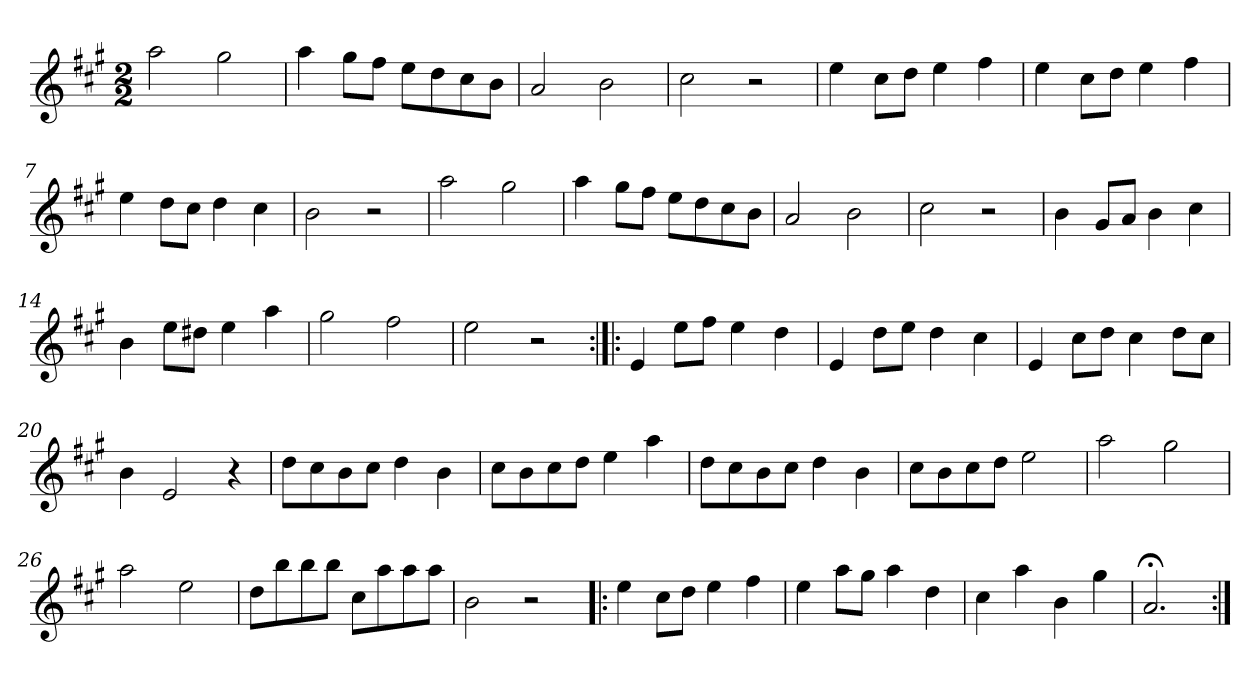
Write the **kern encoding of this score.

**kern
*part1
*staff1
*clefG2
*k[f#c#g#]
*A:
*M2/2
*MM132
=1
2aa
2gg#
=2
4aa
8gg#\L
8ff#\J
8ee\L
8dd\
8cc#\
8b\J
=3
2a
2b
=4
2cc#
2r
=5
4ee
8cc#\L
8dd\J
4ee
4ff#
=6
4ee
8cc#\L
8dd\J
4ee
4ff#
=7
4ee
8dd\L
8cc#\J
4dd
4cc#
=8
2b
2r
=9
2aa
2gg#
=10
4aa
8gg#\L
8ff#\J
8ee\L
8dd\
8cc#\
8b\J
=11
2a
2b
=12
2cc#
2r
=13
4b
8g#/L
8a/J
4b
4cc#
=14
4b
8ee\L
8dd#X\J
4ee
4aa
=15
2gg#
2ff#
=16
2ee
2r
=17:|!|:
4e
8ee\L
8ff#\J
4ee
4dd
=18
4e
8dd\L
8ee\J
4dd
4cc#
=19
4e
8cc#\L
8dd\J
4cc#
8dd\L
8cc#\J
=20
4b
2e
4r
=21
8dd\L
8cc#\
8b\
8cc#\J
4dd
4b
=22
8cc#\L
8b\
8cc#\
8dd\J
4ee
4aa
=23
8dd\L
8cc#\
8b\
8cc#\J
4dd
4b
=24
8cc#\L
8b\
8cc#\
8dd\J
2ee
=25
2aa
2gg#
=26
2aa
2ee
=27
8dd\L
8bb\
8bb\
8bb\J
8cc#\L
8aa\
8aa\
8aa\J
=28
2b
2r
=29!|:
4ee
8cc#\L
8dd\J
4ee
4ff#
=30
4ee
8aa\L
8gg#\J
4aa
4dd
=31
4cc#
4aa
4b
4gg#
=32
2.a;<
=:|!
*-
